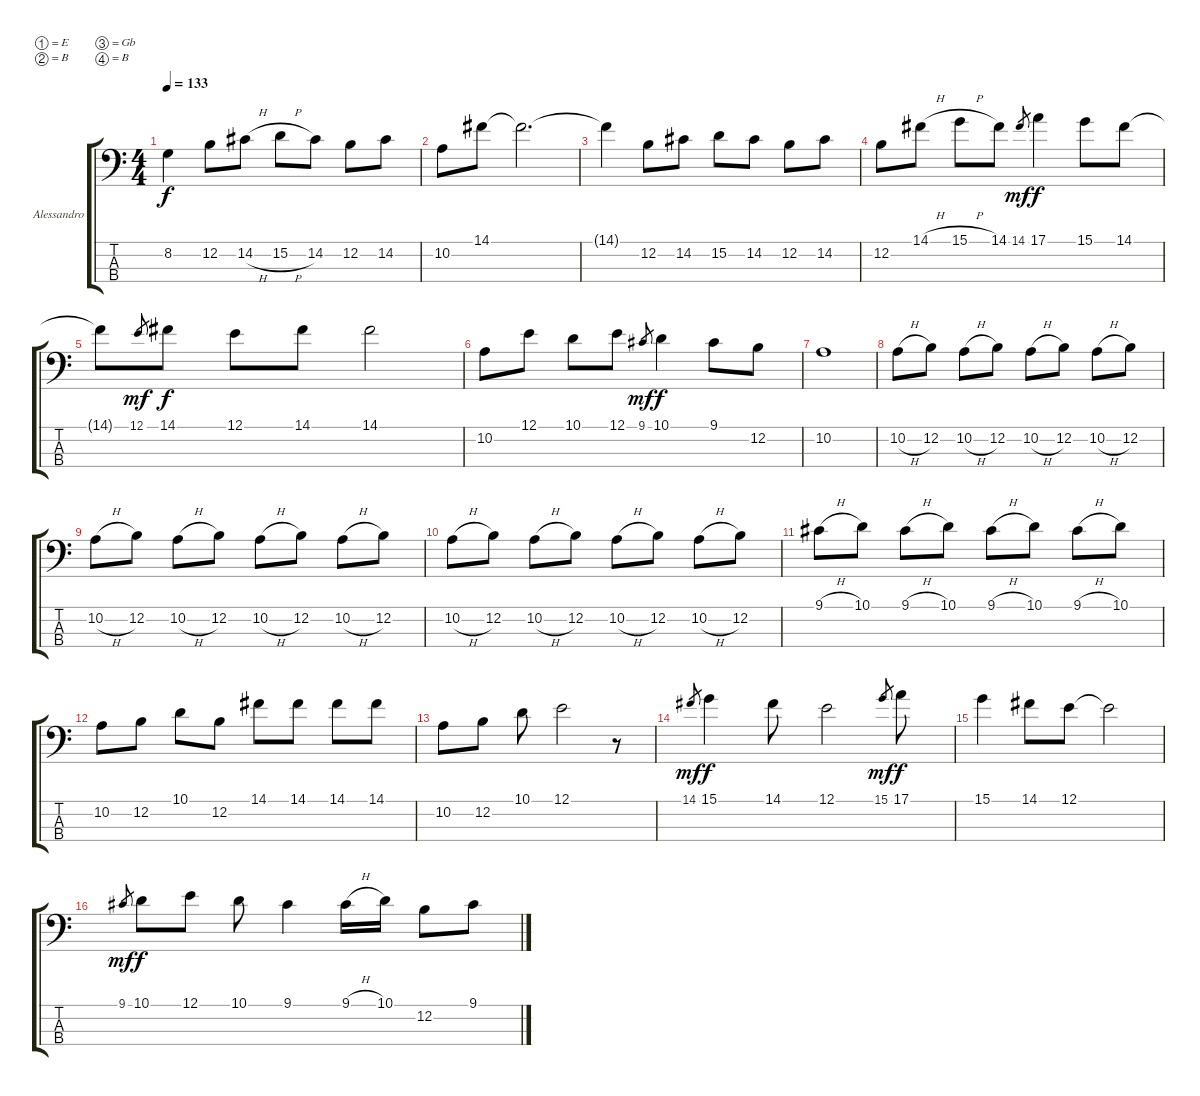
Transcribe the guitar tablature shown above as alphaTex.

\bracketExtendMode groupsimilarinstruments
\firstSystemTrackNameOrientation horizontal
\otherSystemsTrackNameOrientation horizontal
\track ("Alessandro Venturella" "Alessandro") {instrument electricbassfinger}
\staff {score tabs}
\tuning (E2 B1 Gb1 B0)
\ts (4 4)
\tempo 133
\clef f4
\ks c
8.2{t}.4{dy f} 12.2.8 14.2{h}.8 15.2{h}.8 14.2.8 12.2.8 14.2.8 |
10.2.8 14.1.8 14.1{t}.2{d} |
14.1{t}.4 12.2.8 14.2.8 15.2.8 14.2.8 12.2.8 14.2.8 |
12.2.8 14.1{h}.8 15.1{h}.8 14.1.8 14.1.8{gr dy mf} 17.1.4{dy f} 15.1.8 14.1.8 |
14.1{t}.8 12.1.8{gr dy mf} 14.1.8{dy f} 12.1.8 14.1.8 14.1.2 |
10.2.8 12.1.8 10.1.8 12.1.8 9.1.8{gr dy mf} 10.1.4{dy f} 9.1.8 12.2.8 |
10.2.1 |
10.2{h}.8 12.2.8 10.2{h}.8 12.2.8 10.2{h}.8 12.2.8 10.2{h}.8 12.2.8 |
10.2{h}.8 12.2.8 10.2{h}.8 12.2.8 10.2{h}.8 12.2.8 10.2{h}.8 12.2.8 |
10.2{h}.8 12.2.8 10.2{h}.8 12.2.8 10.2{h}.8 12.2.8 10.2{h}.8 12.2.8 |
9.1{h}.8 10.1.8 9.1{h}.8 10.1.8 9.1{h}.8 10.1.8 9.1{h}.8 10.1.8 |
10.2.8 12.2.8 10.1.8 12.2.8 14.1.8 14.1.8 14.1.8 14.1.8 |
10.2.8 12.2.8 10.1.8 12.1.2 r.8 |
14.1.8{gr dy mf} 15.1.4{dy f} 14.1.8 12.1.2 15.1.8{gr dy mf} 17.1.8{dy f} |
15.1.4 14.1.8 12.1.8 12.1{t}.2 |
9.1.8{gr dy mf} 10.1.8{dy f} 12.1.8 10.1.8 9.1.4 9.1{h}.16 10.1.16 12.2.8 9.1.8
